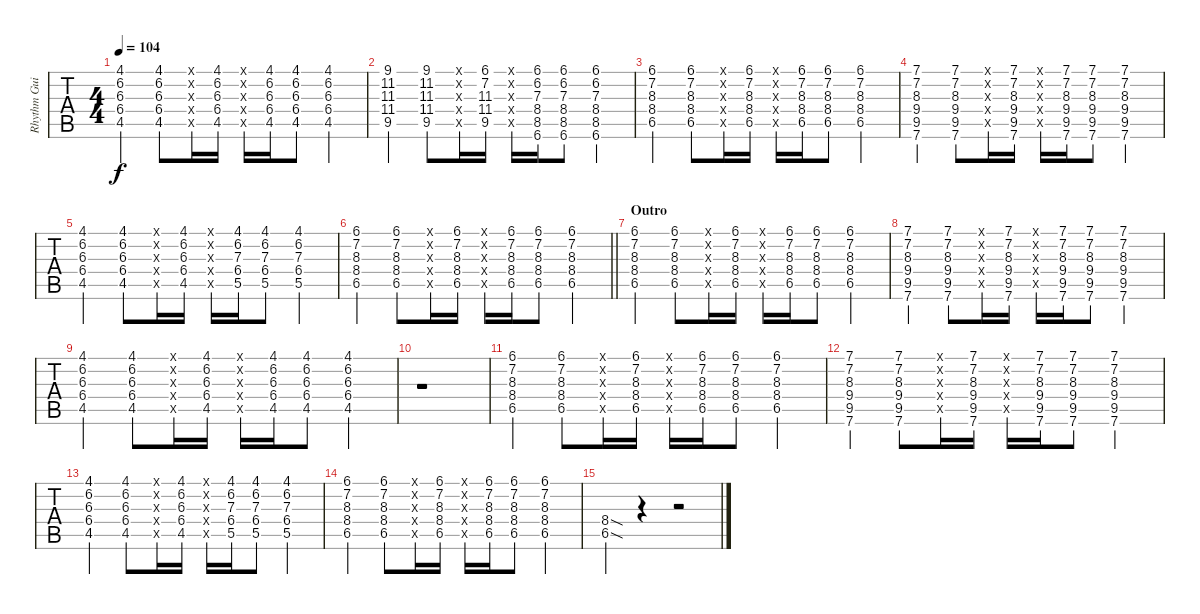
\track ("Rhythm Guitar" "Rhythm Gui") {instrument acousticguitarsteel}
\staff {tabs}
\tuning (E4 B3 G3 D3 A2 E2) {hide}
\ts (4 4)
\tempo 104
\clef g2
\ks d#minor
(4.1 6.2 6.3 6.4 4.5).4{dy f} (4.1 6.2 6.3 6.4 4.5).8 (1.1{x} 3.2{x} 3.3{x} 3.4{x} 1.5{x}).16 (4.1 6.2 6.3 6.4 4.5).16 (1.1{x} 3.2{x} 3.3{x} 3.4{x} 1.5{x}).16 (4.1 6.2 6.3 6.4 4.5).16 (4.1 6.2 6.3 6.4 4.5).8 (4.1 6.2 6.3 6.4 4.5).4 |
(9.1 11.2 11.3 11.4 9.5).4 (9.1 11.2 11.3 11.4 9.5).8 (1.1{x} 3.2{x} 3.3{x} 3.4{x} 1.5{x}).16 (6.1 7.2 11.3 11.4 9.5).16 (1.1{x} 3.2{x} 3.3{x} 3.4{x} 1.5{x}).16 (6.1 6.2 7.3 8.4 8.5 6.6).16 (6.1 6.2 7.3 8.4 8.5 6.6).8 (6.1 6.2 7.3 8.4 8.5 6.6).4 |
(6.1 7.2 8.3 8.4 6.5).4 (6.1 7.2 8.3 8.4 6.5).8 (5.1{x} 6.2{x} 7.3{x} 7.4{x} 5.5{x}).16 (6.1 7.2 8.3 8.4 6.5).16 (5.1{x} 6.2{x} 7.3{x} 7.4{x} 5.5{x}).16 (6.1 7.2 8.3 8.4 6.5).16 (6.1 7.2 8.3 8.4 6.5).8 (6.1 7.2 8.3 8.4 6.5).4 |
(7.1 7.2 8.3 9.4 9.5 7.6).4 (7.1 7.2 8.3 9.4 9.5 7.6).8 (1.1{x} 3.2{x} 3.3{x} 3.4{x} 1.5{x}).16 (7.1 7.2 8.3 9.4 9.5 7.6).16 (1.1{x} 3.2{x} 3.3{x} 3.4{x} 1.5{x}).16 (7.1 7.2 8.3 9.4 9.5 7.6).16 (7.1 7.2 8.3 9.4 9.5 7.6).8 (7.1 7.2 8.3 9.4 9.5 7.6).4 |
(4.1 6.2 6.3 6.4 4.5).4 (4.1 6.2 6.3 6.4 4.5).8 (1.1{x} 3.2{x} 3.3{x} 3.4{x} 1.5{x}).16 (4.1 6.2 6.3 6.4 4.5).16 (1.1{x} 3.2{x} 3.3{x} 3.4{x} 1.5{x}).16 (4.1 6.2 7.3 6.4 5.5).16 (4.1 6.2 7.3 6.4 5.5).8 (4.1 6.2 7.3 6.4 5.5).4 |
\barLineRight lightlight
(6.1 7.2 8.3 8.4 6.5).4 (6.1 7.2 8.3 8.4 6.5).8 (5.1{x} 6.2{x} 7.3{x} 7.4{x} 5.5{x}).16 (6.1 7.2 8.3 8.4 6.5).16 (5.1{x} 6.2{x} 7.3{x} 7.4{x} 5.5{x}).16 (6.1 7.2 8.3 8.4 6.5).16 (6.1 7.2 8.3 8.4 6.5).8 (6.1 7.2 8.3 8.4 6.5).4 |
\section ("" "Outro")
(6.1 7.2 8.3 8.4 6.5).4 (6.1 7.2 8.3 8.4 6.5).8 (5.1{x} 6.2{x} 7.3{x} 7.4{x} 5.5{x}).16 (6.1 7.2 8.3 8.4 6.5).16 (5.1{x} 6.2{x} 7.3{x} 7.4{x} 5.5{x}).16 (6.1 7.2 8.3 8.4 6.5).16 (6.1 7.2 8.3 8.4 6.5).8 (6.1 7.2 8.3 8.4 6.5).4 |
(7.1 7.2 8.3 9.4 9.5 7.6).4 (7.1 7.2 8.3 9.4 9.5 7.6).8 (1.1{x} 3.2{x} 3.3{x} 3.4{x} 1.5{x}).16 (7.1 7.2 8.3 9.4 9.5 7.6).16 (1.1{x} 3.2{x} 3.3{x} 3.4{x} 1.5{x}).16 (7.1 7.2 8.3 9.4 9.5 7.6).16 (7.1 7.2 8.3 9.4 9.5 7.6).8 (7.1 7.2 8.3 9.4 9.5 7.6).4 |
(4.1 6.2 6.3 6.4 4.5).4 (4.1 6.2 6.3 6.4 4.5).8 (1.1{x} 3.2{x} 3.3{x} 3.4{x} 1.5{x}).16 (4.1 6.2 6.3 6.4 4.5).16 (1.1{x} 3.2{x} 3.3{x} 3.4{x} 1.5{x}).16 (4.1 6.2 6.3 6.4 4.5).16 (4.1 6.2 6.3 6.4 4.5).8 (4.1 6.2 6.3 6.4 4.5).4 |
r.1 |
(6.1 7.2 8.3 8.4 6.5).4 (6.1 7.2 8.3 8.4 6.5).8 (5.1{x} 6.2{x} 7.3{x} 7.4{x} 5.5{x}).16 (6.1 7.2 8.3 8.4 6.5).16 (5.1{x} 6.2{x} 7.3{x} 7.4{x} 5.5{x}).16 (6.1 7.2 8.3 8.4 6.5).16 (6.1 7.2 8.3 8.4 6.5).8 (6.1 7.2 8.3 8.4 6.5).4 |
(7.1 7.2 8.3 9.4 9.5 7.6).4 (7.1 7.2 8.3 9.4 9.5 7.6).8 (1.1{x} 3.2{x} 3.3{x} 3.4{x} 1.5{x}).16 (7.1 7.2 8.3 9.4 9.5 7.6).16 (1.1{x} 3.2{x} 3.3{x} 3.4{x} 1.5{x}).16 (7.1 7.2 8.3 9.4 9.5 7.6).16 (7.1 7.2 8.3 9.4 9.5 7.6).8 (7.1 7.2 8.3 9.4 9.5 7.6).4 |
(4.1 6.2 6.3 6.4 4.5).4 (4.1 6.2 6.3 6.4 4.5).8 (1.1{x} 3.2{x} 3.3{x} 3.4{x} 1.5{x}).16 (4.1 6.2 6.3 6.4 4.5).16 (1.1{x} 3.2{x} 3.3{x} 3.4{x} 1.5{x}).16 (4.1 6.2 7.3 6.4 5.5).16 (4.1 6.2 7.3 6.4 5.5).8 (4.1 6.2 7.3 6.4 5.5).4 |
(6.1 7.2 8.3 8.4 6.5).4 (6.1 7.2 8.3 8.4 6.5).8 (5.1{x} 6.2{x} 7.3{x} 7.4{x} 5.5{x}).16 (6.1 7.2 8.3 8.4 6.5).16 (5.1{x} 6.2{x} 7.3{x} 7.4{x} 5.5{x}).16 (6.1 7.2 8.3 8.4 6.5).16 (6.1 7.2 8.3 8.4 6.5).8 (6.1 7.2 8.3 8.4 6.5).4 |
(8.4{sod} 6.5{sod}).4 r.4 r.2
